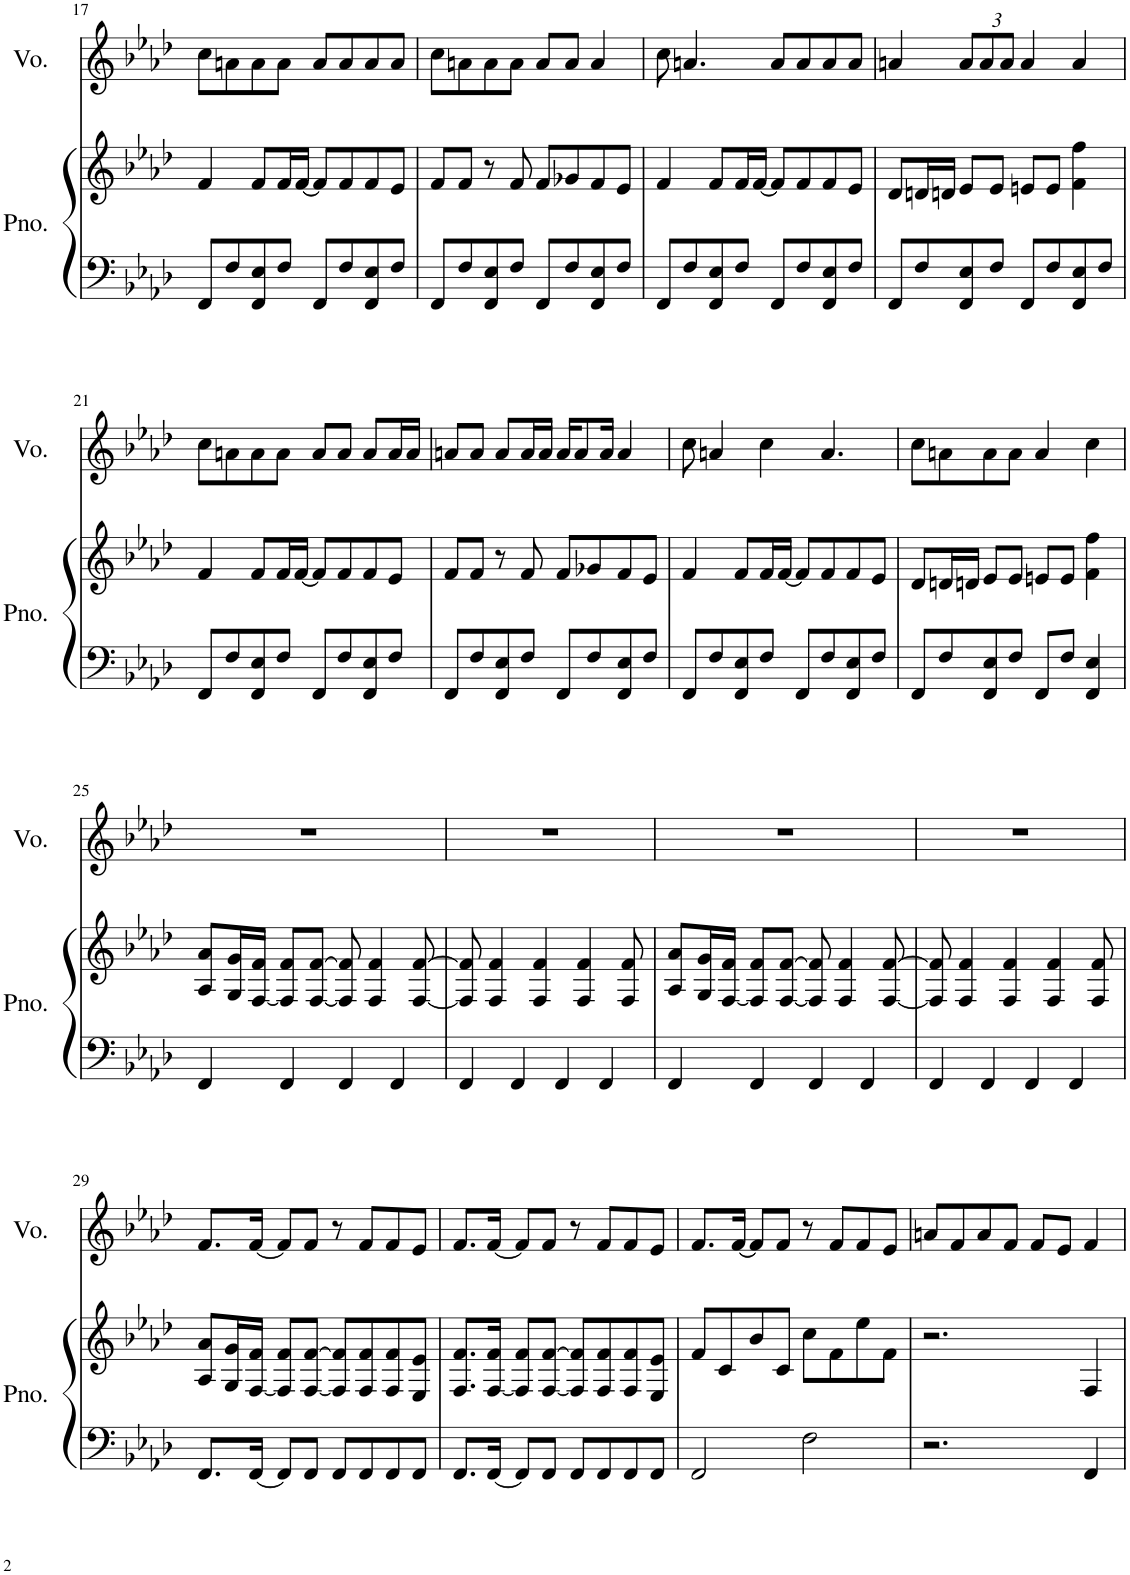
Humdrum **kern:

**kern	**kern	**kern
*part2	*part2	*part1
*staff3	*staff2	*staff1
*I"Piano	*	*I"Voice
*I'Pno.	*	*I'Vo.
!!LO:PB:g=z
*clefF4	*clefG2	*clefG2
*k[b-e-a-d-]	*k[b-e-a-d-]	*k[b-e-a-d-]
*M4/4	*M4/4	*M4/4
=17	=17	=17
8FF/L	4f/	8cc\L
8F/	.	8an\
8FF/ 8E-/	8f/L	8a\
8F/J	16f/L	8a\J
.	[16f/JJ	.
8FF/L	8f/L]	8a/L
8F/	8f/	8a/
8FF/ 8E-/	8f/	8a/
8F/J	8e-/J	8a/J
=18	=18	=18
8FF/L	8f/L	8cc\L
8F/	8f/J	8an\
8FF/ 8E-/	8r	8a\
8F/J	8f/	8a\J
8FF/L	8f/L	8a/L
8F/	8g-X/	8a/J
8FF/ 8E-/	8f/	4a/
8F/J	8e-/J	.
=19	=19	=19
8FF/L	4f/	8cc\
8F/	.	4.an/
8FF/ 8E-/	8f/L	.
8F/J	16f/L	.
.	[16f/JJ	.
8FF/L	8f/L]	8a/L
8F/	8f/	8a/
8FF/ 8E-/	8f/	8a/
8F/J	8e-/J	8a/J
=20	=20	=20
8FF/L	8d-/L	4an/
8F/	16dn/L	.
.	16dn/JJ	.
*	*	*Xbrackettup
8FF/ 8E-/	8e-/L	12a/L
.	.	12a/
8F/J	8e-/J	.
.	.	12a/J
8FF/L	8en/L	4a/
8F/	8e/J	.
8FF/ 8E-/	4f\ 4ff\	4a/
8F/J	.	.
!!LO:LB:g=z
=21	=21	=21
8FF/L	4f/	8cc\L
8F/	.	8an\
8FF/ 8E-/	8f/L	8a\
8F/J	16f/L	8a\J
.	[16f/JJ	.
8FF/L	8f/L]	8a/L
8F/	8f/	8a/J
8FF/ 8E-/	8f/	8a/L
8F/J	8e-/J	16a/L
.	.	16a/JJ
=22	=22	=22
8FF/L	8f/L	8an/L
8F/	8f/J	8a/J
8FF/ 8E-/	8r	8a/L
8F/J	8f/	16a/L
.	.	16a/JJ
8FF/L	8f/L	16a/KL
.	.	8a/
8F/	8g-X/	.
.	.	16a/Jk
8FF/ 8E-/	8f/	4a/
8F/J	8e-/J	.
=23	=23	=23
8FF/L	4f/	8cc\
8F/	.	4an/
8FF/ 8E-/	8f/L	.
8F/J	16f/L	4cc\
.	[16f/JJ	.
8FF/L	8f/L]	.
8F/	8f/	4.a/
8FF/ 8E-/	8f/	.
8F/J	8e-/J	.
=24	=24	=24
8FF/L	8d-/L	8cc\L
8F/	16dn/L	8an\
.	16dn/JJ	.
8FF/ 8E-/	8e-/L	8a\
8F/J	8e-/J	8a\J
8FF/L	8en/L	4a/
8F/J	8e/J	.
4FF/ 4E-/	4f\ 4ff\	4cc\
!!LO:LB:g=z
=25	=25	=25
4FF/	8A-/ 8a-/L	1r
.	16G/ 16g/L	.
.	[16F/ 16f/JJ	.
4FF/	8F/] 8f/L	.
.	[8F/ [8f/J	.
4FF/	8F/] 8f/]	.
.	4F/ 4f/	.
4FF/	.	.
.	[8F/ [8f/	.
=26	=26	=26
4FF/	8F/] 8f/]	1r
.	4F/ 4f/	.
4FF/	.	.
.	4F/ 4f/	.
4FF/	.	.
.	4F/ 4f/	.
4FF/	.	.
.	8F/ 8f/	.
=27	=27	=27
4FF/	8A-/ 8a-/L	1r
.	16G/ 16g/L	.
.	[16F/ 16f/JJ	.
4FF/	8F/] 8f/L	.
.	[8F/ [8f/J	.
4FF/	8F/] 8f/]	.
.	4F/ 4f/	.
4FF/	.	.
.	[8F/ [8f/	.
=28	=28	=28
4FF/	8F/] 8f/]	1r
.	4F/ 4f/	.
4FF/	.	.
.	4F/ 4f/	.
4FF/	.	.
.	4F/ 4f/	.
4FF/	.	.
.	8F/ 8f/	.
!!LO:LB:g=z
=29	=29	=29
8.FF/L	8A-/ 8a-/L	8.f/L
.	16G/ 16g/L	.
[16FF/Jk	[16F/ 16f/JJ	[16f/Jk
8FF/L]	8F/] 8f/L	8f/L]
8FF/J	[8F/ [8f/J	8f/J
8FF/L	8F/] 8f/]L	8r
8FF/	8F/ 8f/	8f/L
8FF/	8F/ 8f/	8f/
8FF/J	8E-/ 8e-/J	8e-/J
=30	=30	=30
8.FF/L	8.F/ 8.f/L	8.f/L
[16FF/Jk	[16F/ 16f/Jk	[16f/Jk
8FF/L]	8F/] 8f/L	8f/L]
8FF/J	[8F/ [8f/J	8f/J
8FF/L	8F/] 8f/]L	8r
8FF/	8F/ 8f/	8f/L
8FF/	8F/ 8f/	8f/
8FF/J	8E-/ 8e-/J	8e-/J
=31	=31	=31
2FF/	8f/L	8.f/L
.	8c/	.
.	.	[16f/Jk
.	8b-/	8f/L]
.	8c/J	8f/J
2F\	8cc\L	8r
.	8f\	8f/L
.	8ee-\	8f/
.	8f\J	8e-/J
=32	=32	=32
2.r	2.r	8an/L
.	.	8f/
.	.	8a/
.	.	8f/J
.	.	8f/L
.	.	8e-/J
4FF/	4F/	4f/
=	=	=
*-	*-	*-
